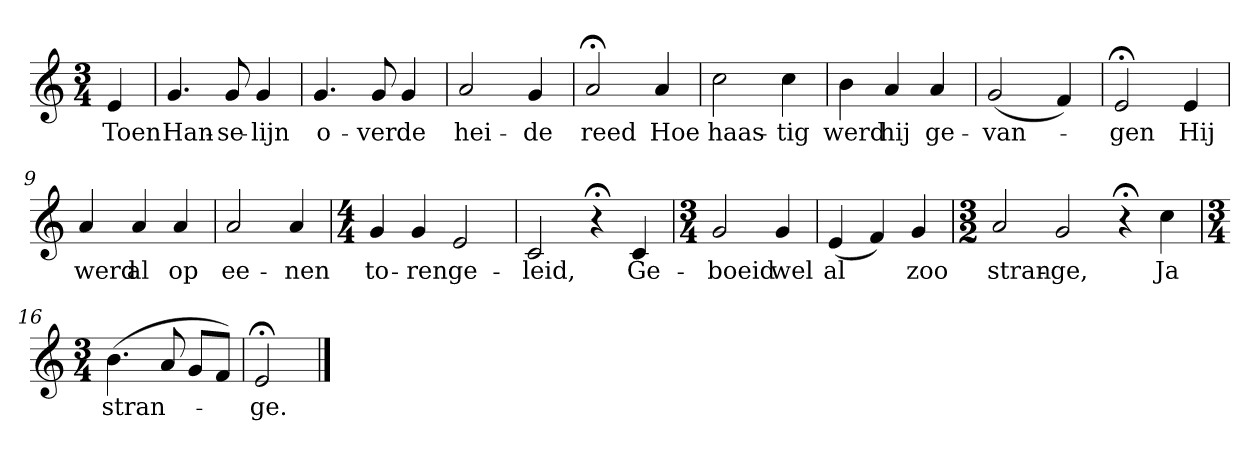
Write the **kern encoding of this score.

**kern	**text
*part1	*part1
*staff1	*staff1
*k[]	*
*E:phr	*
*M3/4	*
*MM120	*
=	=
4e	Toen
=1	=1
4.g	Han-
8g	-se-
4g	-lijn
=2	=2
4.g	o-
8g	-ver
4g	de
=3	=3
2a	hei-
4g	-de
=4	=4
2a;<	reed
4a	Hoe
=5	=5
2cc	haas-
4cc	-tig
=6	=6
4b	werd
4a	hij
4a	ge-
=7	=7
(2g	-van-
4f)	.
=8	=8
2e;<	-gen
4e	Hij
=9	=9
4a	werd
4a	al
4a	op
=10	=10
2a	ee-
4a	-nen
=11	=11
*M4/4	*
4g	to-
4g	-ren
2e	ge-
=12	=12
2c	-leid,
4r;<	.
4c	Ge-
=13	=13
*M3/4	*
2g	-boeid
4g	wel
=14	=14
(4e	al
4f)	.
4g	zoo
=15	=15
*M3/2	*
2a	stran-
2g	-ge,
4r;<	.
4cc	Ja
=16	=16
*M3/4	*
(4.b	stran-
8a	.
8gL	.
8fJ)	.
=17	=17
2e;<	-ge.
==	==
*-	*-
